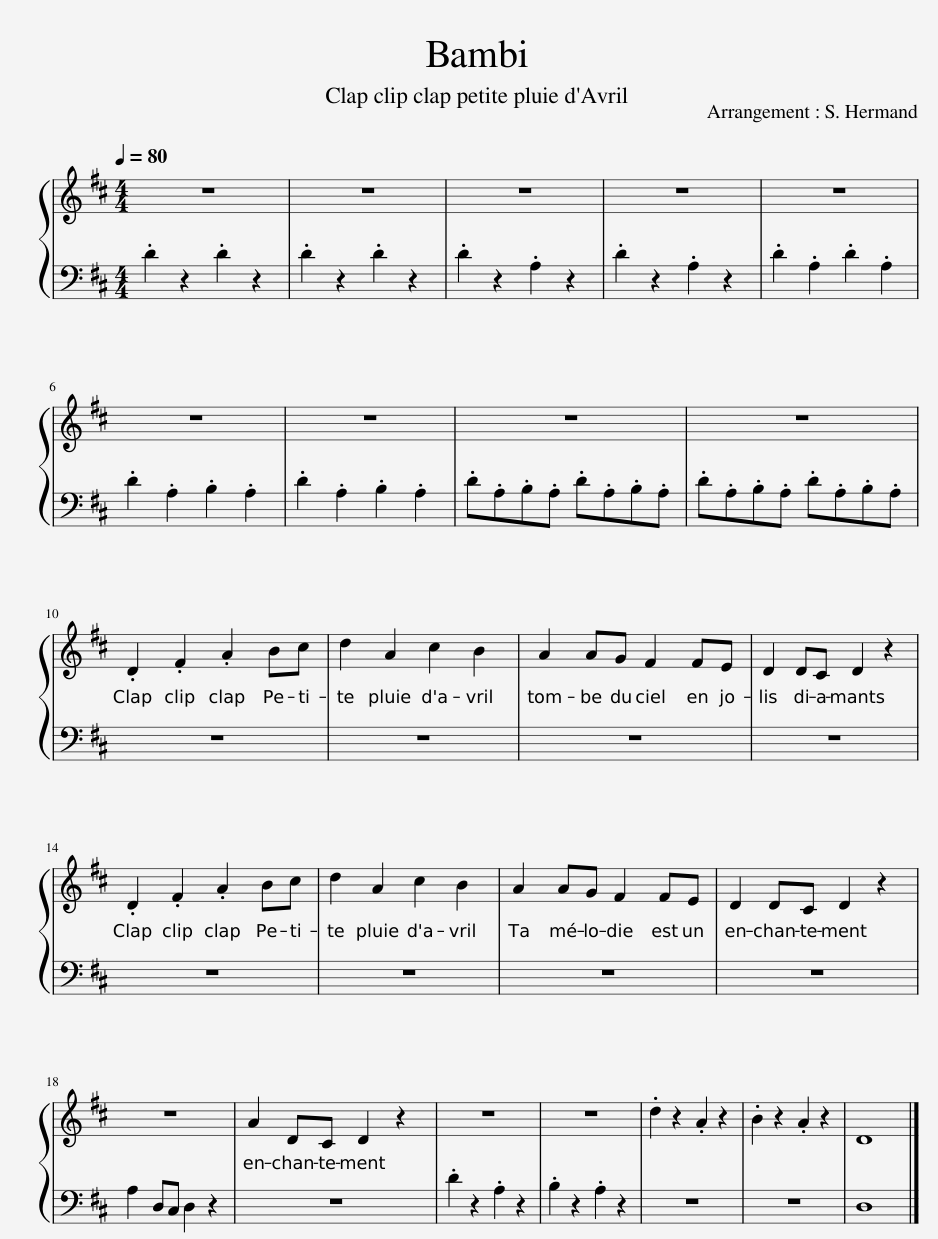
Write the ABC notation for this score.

X:1
%%score { 1 | 2 }
L:1/8
Q:1/4=80
M:4/4
I:linebreak $
K:D
V:1 treble
V:2 bass
V:1
 z8 | z8 | z8 | z8 | z8 |$ %5
 z8 | z8 | z8 | z8 |$ .D2 .F2 .A2 Bc | %10
 d2 A2 c2 B2 | A2 AG F2 FE | D2 DC D2 z2 |$ .D2 .F2 .A2 Bc | d2 A2 c2 B2 | %15
 A2 AG F2 FE | D2 DC D2 z2 |$ z8 | A2 DC D2 z2 | z8 | %20
 z8 | .d2 z2 .A2 z2 | .B2 z2 .A2 z2 | D8 |] %24
V:2
 .D2 z2 .D2 z2 | .D2 z2 .D2 z2 | .D2 z2 .A,2 z2 | .D2 z2 .A,2 z2 | .D2 .A,2 .D2 .A,2 |$ %5
 .D2 .A,2 .B,2 .A,2 | .D2 .A,2 .B,2 .A,2 | .D.A,.B,.A, .D.A,.B,.A, | .D.A,.B,.A, .D.A,.B,.A, |$ z8 | %10
 z8 | z8 | z8 |$ z8 | z8 | %15
 z8 | z8 |$ A,2 D,C, D,2 z2 | z8 | .D2 z2 .A,2 z2 | %20
 .B,2 z2 .A,2 z2 | z8 | z8 | D,8 |] %24
